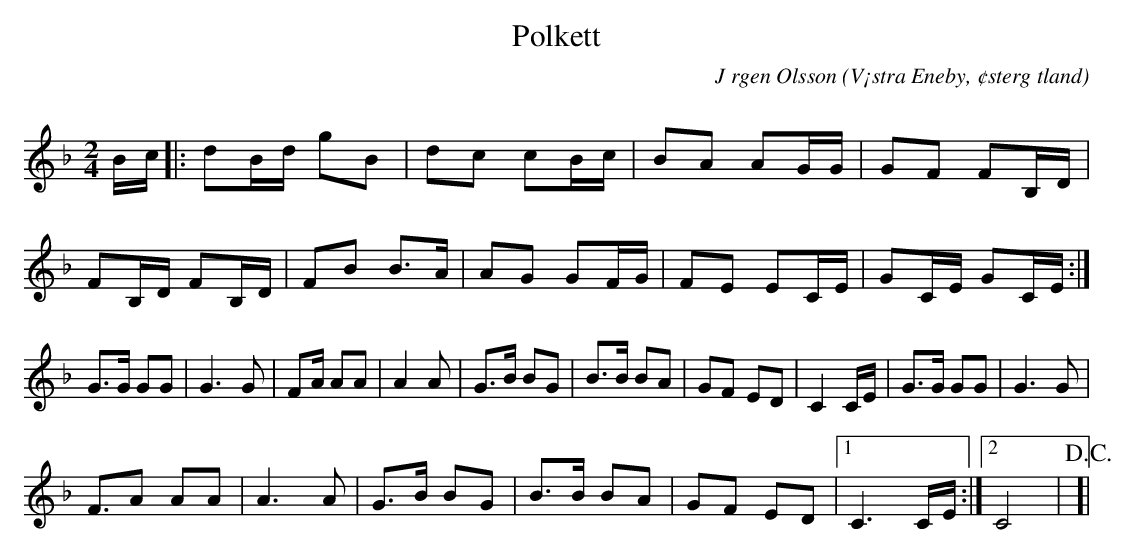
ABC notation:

X:1
T:Polkett
C:J rgen Olsson
O:V¡stra Eneby, ¢sterg tland
Q:180
M:2/4
L:1/8
K:Dm
B/2c/2|:dB/2d/2 gB|dc cB/2c/2|BA AG/2G/2|GF FB,/2D/2|
FB,/2D/2 FB,/2D/2|FB B3/2A/2|AG GF/2G/2|FE EC/2E/2|GC/2E/2 GC/2E/2:|
G3/2G/2 GG|G3 G|FA/2 AA|A2A|G3/2B/2 BG|B3/2B/2 BA|GF ED|C2 C/2E/2|G3/2G/2 GG|G3 G|
F3/2A AA|A3 A|G3/2B/2 BG|B3/2B/2 BA|GF ED|1 C3 C/2E/2:|2 C4|!D.C.!!FINE!]|
